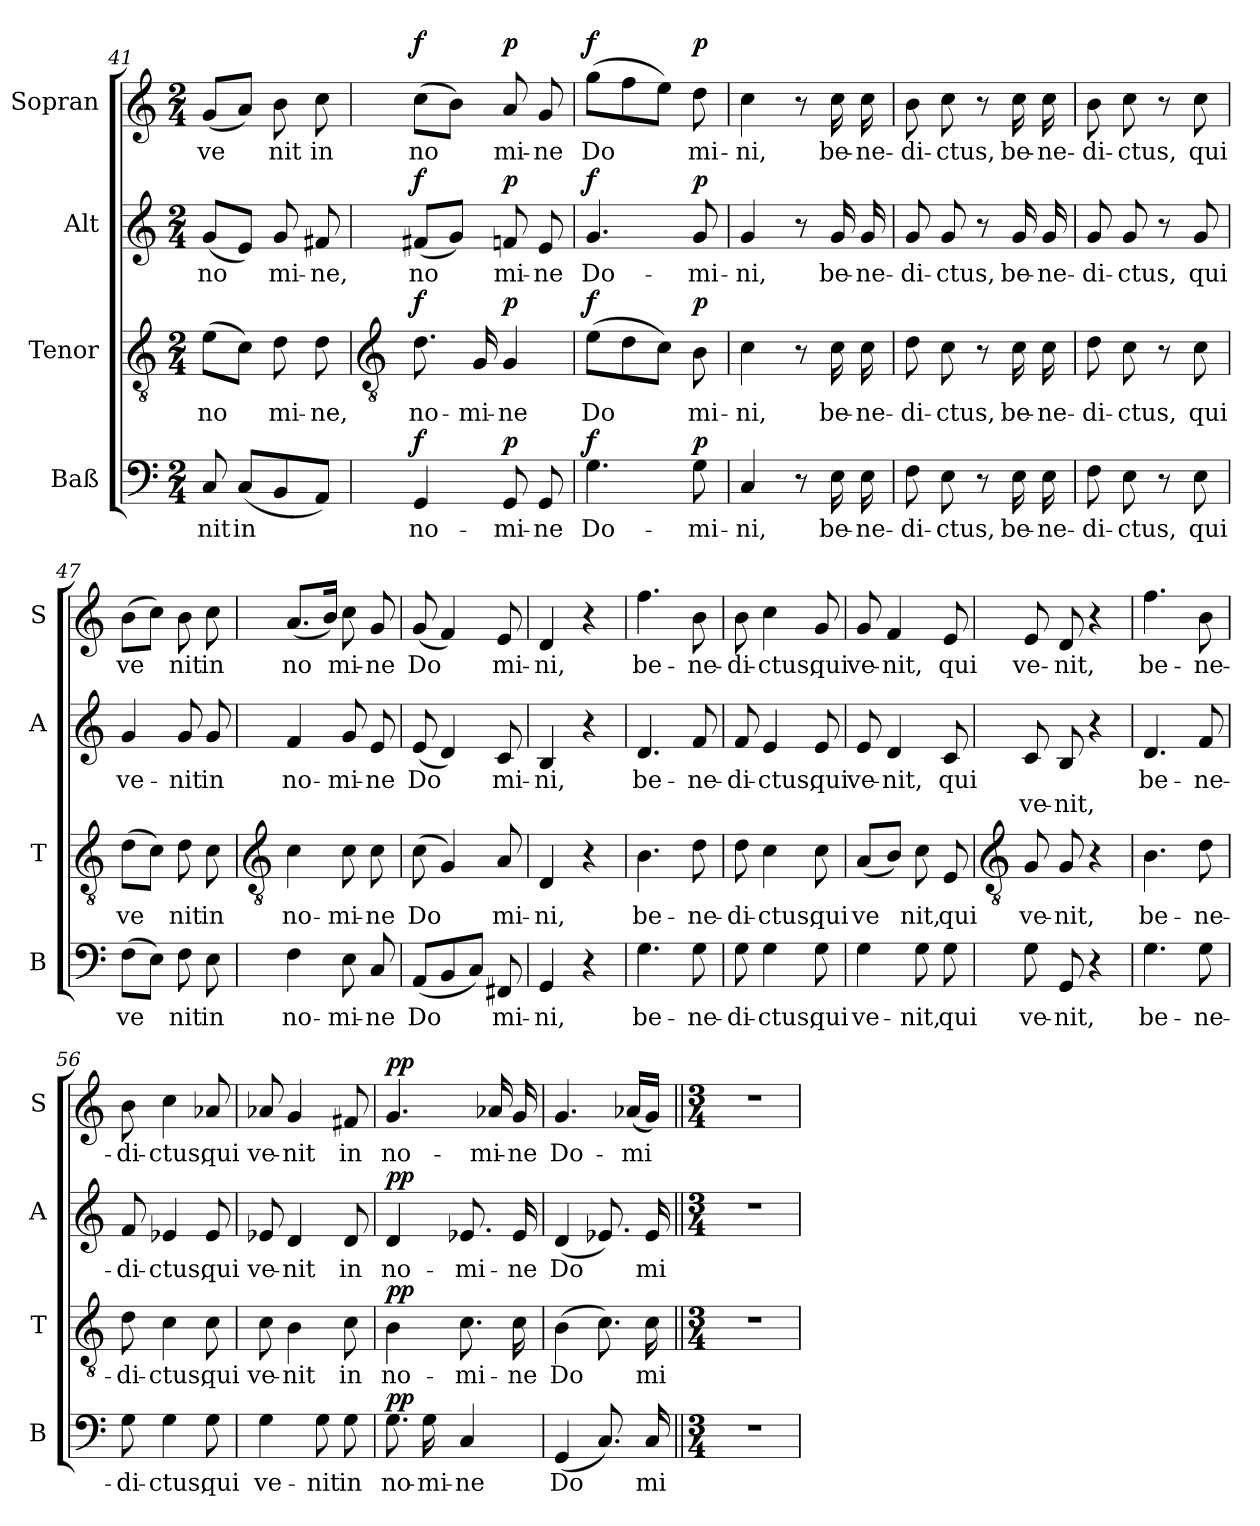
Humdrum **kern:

**kern	**text	**dynam	**kern	**text	**dynam	**kern	**text	**text	**dynam	**kern	**text	**dynam
*part4	*part4	*part4	*part3	*part3	*part3	*part2	*part2	*part2	*part2	*part1	*part1	*part1
*staff4	*staff4	*staff4	*staff3	*staff3	*staff3	*staff2	*staff2	*staff2	*staff2	*staff1	*staff1	*staff1
*I"Baß	*	*	*I"Tenor	*	*	*I"Alt	*	*	*	*I"Sopran	*	*
*I'B	*	*	*I'T	*	*	*I'A	*	*	*	*I'S	*	*
*clefF4	*	*	*clefGv2	*	*	*clefG2	*	*	*	*clefG2	*	*
*k[]	*	*	*k[]	*	*	*k[]	*	*	*	*k[]	*	*
*C:	*	*	*C:	*	*	*C:	*	*	*	*C:	*	*
*M2/4	*	*	*M2/4	*	*	*M2/4	*	*	*	*M2/4	*	*
=41	=41	=41	=41	=41	=41	=41	=41	=41	=41	=41	=41	=41
!	!LO:LY:b	!	!	!LO:LY:b	!	!	!LO:LY:b	!	!	!	!LO:LY:b	!
8C	-nit	.	(>8eL	no	.	(<8gL	no	.	.	(<8gL	ve	.
!	!LO:LY:b	!	!	!	!	!	!	!	!	!	!	!
(<8CL	in	.	8cJ)	.	.	8eJ)	.	.	.	8aJ)	.	.
!	!	!	!	!LO:LY:b	!	!	!LO:LY:b	!	!	!	!LO:LY:b	!
8BB	.	.	8d	mi-	.	8g	mi-	.	.	8b	nit	.
!	!	!	!	!LO:LY:b	!	!	!LO:LY:b	!	!	!	!LO:LY:b	!
8AAJ)	.	.	8d	-ne,	.	8f#X	-ne,	.	.	8cc	in	.
!!LO:LB:g=z
=42	=42	=42	=42	=42	=42	=42	=42	=42	=42	=42	=42	=42
*	*	*	*clefGv2	*	*	*	*	*	*	*	*	*
!	!LO:LY:b	!LO:DY:b	!	!LO:LY:b	!LO:DY:b	!	!LO:LY:b	!	!LO:DY:b	!	!LO:LY:b	!LO:DY:b
4GG	no-	f	8.d	no-	f	(<8f#XL	no	.	f	(>8ccL	no	f
.	.	.	.	.	.	8gJ)	.	.	.	8bJ)	.	.
!	!	!	!	!LO:LY:b	!	!	!	!	!	!	!	!
.	.	.	16G	-mi-	.	.	.	.	.	.	.	.
!	!LO:LY:b	!LO:DY:b	!	!LO:LY:b	!LO:DY:a	!	!LO:LY:b	!	!LO:DY:a	!	!LO:LY:b	!LO:DY:a
8GG	-mi-	p	4G	-ne	p	8fn	mi-	.	p	8a	mi-	p
!	!LO:LY:b	!	!	!	!	!	!LO:LY:b	!	!	!	!LO:LY:b	!
8GG	-ne	.	.	.	.	8e	-ne	.	.	8g	-ne	.
=43	=43	=43	=43	=43	=43	=43	=43	=43	=43	=43	=43	=43
!	!LO:LY:b	!LO:DY:b	!	!LO:LY:b	!LO:DY:b	!	!LO:LY:b	!	!LO:DY:b	!	!LO:LY:b	!LO:DY:a
4.G	Do-	f	(>8eL	Do	f	4.g	Do-	.	f	(>8ggL	Do	f
.	.	.	8d	.	.	.	.	.	.	8ff	.	.
.	.	.	8cJ)	.	.	.	.	.	.	8eeJ)	.	.
!	!LO:LY:b	!LO:DY:a	!	!LO:LY:b	!LO:DY:a	!	!LO:LY:b	!	!LO:DY:a	!	!LO:LY:b	!LO:DY:a
8G	-mi-	p	8B	mi-	p	8g	-mi-	.	p	8dd	mi-	p
=44	=44	=44	=44	=44	=44	=44	=44	=44	=44	=44	=44	=44
!	!LO:LY:b	!	!	!LO:LY:b	!	!	!LO:LY:b	!	!	!	!LO:LY:b	!
4C	-ni,	.	4c	-ni,	.	4g	-ni,	.	.	4cc	-ni,	.
8r	.	.	8r	.	.	8r	.	.	.	8r	.	.
!	!LO:LY:b	!	!	!LO:LY:b	!	!	!LO:LY:b	!	!	!	!LO:LY:b	!
16E	be-	.	16c	be-	.	16g	be-	.	.	16cc	be-	.
!	!LO:LY:b	!	!	!LO:LY:b	!	!	!LO:LY:b	!	!	!	!LO:LY:b	!
16E	-ne-	.	16c	-ne-	.	16g	-ne-	.	.	16cc	-ne-	.
=45	=45	=45	=45	=45	=45	=45	=45	=45	=45	=45	=45	=45
!	!LO:LY:b	!	!	!LO:LY:b	!	!	!LO:LY:b	!	!	!	!LO:LY:b	!
8F	-di-	.	8d	-di-	.	8g	-di-	.	.	8b	-di-	.
!	!LO:LY:b	!	!	!LO:LY:b	!	!	!LO:LY:b	!	!	!	!LO:LY:b	!
8E	-ctus,	.	8c	-ctus,	.	8g	-ctus,	.	.	8cc	-ctus,	.
8r	.	.	8r	.	.	8r	.	.	.	8r	.	.
!	!LO:LY:b	!	!	!LO:LY:b	!	!	!LO:LY:b	!	!	!	!LO:LY:b	!
16E	be-	.	16c	be-	.	16g	be-	.	.	16cc	be-	.
!	!LO:LY:b	!	!	!LO:LY:b	!	!	!LO:LY:b	!	!	!	!LO:LY:b	!
16E	-ne-	.	16c	-ne-	.	16g	-ne-	.	.	16cc	-ne-	.
=46	=46	=46	=46	=46	=46	=46	=46	=46	=46	=46	=46	=46
!	!LO:LY:b	!	!	!LO:LY:b	!	!	!LO:LY:b	!	!	!	!LO:LY:b	!
8F	-di-	.	8d	-di-	.	8g	-di-	.	.	8b	-di-	.
!	!LO:LY:b	!	!	!LO:LY:b	!	!	!LO:LY:b	!	!	!	!LO:LY:b	!
8E	-ctus,	.	8c	-ctus,	.	8g	-ctus,	.	.	8cc	-ctus,	.
8r	.	.	8r	.	.	8r	.	.	.	8r	.	.
!	!LO:LY:b	!	!	!LO:LY:b	!	!	!LO:LY:b	!	!	!	!LO:LY:b	!
8E	qui	.	8c	qui	.	8g	qui	.	.	8cc	qui	.
=47	=47	=47	=47	=47	=47	=47	=47	=47	=47	=47	=47	=47
!	!LO:LY:b	!	!	!LO:LY:b	!	!	!LO:LY:b	!	!	!	!LO:LY:b	!
(>8FL	ve	.	(>8dL	ve	.	4g	ve-	.	.	(>8bL	ve	.
8EJ)	.	.	8cJ)	.	.	.	.	.	.	8ccJ)	.	.
!	!LO:LY:b	!	!	!LO:LY:b	!	!	!LO:LY:b	!	!	!	!LO:LY:b	!
8F	nit	.	8d	nit	.	8g	-nit	.	.	8b	nit	.
!	!LO:LY:b	!	!	!LO:LY:b	!	!	!LO:LY:b	!	!	!	!LO:LY:b	!
8E	in	.	8c	in	.	8g	in	.	.	8cc	in	.
!!LO:LB:g=z
=48	=48	=48	=48	=48	=48	=48	=48	=48	=48	=48	=48	=48
*	*	*	*clefGv2	*	*	*	*	*	*	*	*	*
!	!LO:LY:b	!	!	!LO:LY:b	!	!	!LO:LY:b	!	!	!	!LO:LY:b	!
4F	no-	.	4c	no-	.	4f	no-	.	.	(<8.aL	no	.
.	.	.	.	.	.	.	.	.	.	16bJ)	.	.
!	!LO:LY:b	!	!	!LO:LY:b	!	!	!LO:LY:b	!	!	!	!LO:LY:b	!
8E	-mi-	.	8c	-mi-	.	8g	-mi-	.	.	8cc	mi-	.
!	!LO:LY:b	!	!	!LO:LY:b	!	!	!LO:LY:b	!	!	!	!LO:LY:b	!
8C	-ne	.	8c	-ne	.	8e	-ne	.	.	8g	-ne	.
=49	=49	=49	=49	=49	=49	=49	=49	=49	=49	=49	=49	=49
!	!LO:LY:b	!	!	!LO:LY:b	!	!	!LO:LY:b	!	!	!	!LO:LY:b	!
(<8AAL	Do	.	(>8c	Do	.	(<8e	Do	.	.	(<8g	Do	.
8BB	.	.	4G)	.	.	4d)	.	.	.	4f)	.	.
8CJ)	.	.	.	.	.	.	.	.	.	.	.	.
!	!LO:LY:b	!	!	!LO:LY:b	!	!	!LO:LY:b	!	!	!	!LO:LY:b	!
8FF#X	mi-	.	8A	mi-	.	8c	mi-	.	.	8e	mi-	.
=50	=50	=50	=50	=50	=50	=50	=50	=50	=50	=50	=50	=50
!	!LO:LY:b	!	!	!LO:LY:b	!	!	!LO:LY:b	!	!	!	!LO:LY:b	!
4GG	-ni,	.	4D	-ni,	.	4B	-ni,	.	.	4d	-ni,	.
4r	.	.	4r	.	.	4r	.	.	.	4r	.	.
=51	=51	=51	=51	=51	=51	=51	=51	=51	=51	=51	=51	=51
!	!LO:LY:b	!	!	!LO:LY:b	!	!	!LO:LY:b	!	!	!	!LO:LY:b	!
4.G	be-	.	4.B	be-	.	4.d	be-	.	.	4.ff	be-	.
!	!LO:LY:b	!	!	!LO:LY:b	!	!	!LO:LY:b	!	!	!	!LO:LY:b	!
8G	-ne-	.	8d	-ne-	.	8f	-ne-	.	.	8b	-ne-	.
=52	=52	=52	=52	=52	=52	=52	=52	=52	=52	=52	=52	=52
!	!LO:LY:b	!	!	!LO:LY:b	!	!	!LO:LY:b	!	!	!	!LO:LY:b	!
8G	-di-	.	8d	-di-	.	8f	-di-	.	.	8b	-di-	.
!	!LO:LY:b	!	!	!LO:LY:b	!	!	!LO:LY:b	!	!	!	!LO:LY:b	!
4G	-ctus,	.	4c	-ctus,	.	4e	-ctus,	.	.	4cc	-ctus,	.
!	!LO:LY:b	!	!	!LO:LY:b	!	!	!LO:LY:b	!	!	!	!LO:LY:b	!
8G	qui	.	8c	qui	.	8e	qui	.	.	8g	qui	.
=53	=53	=53	=53	=53	=53	=53	=53	=53	=53	=53	=53	=53
!	!LO:LY:b	!	!	!LO:LY:b	!	!	!LO:LY:b	!	!	!	!LO:LY:b	!
4G	ve-	.	(<8AL	ve	.	8e	ve-	.	.	8g	ve-	.
!	!	!	!	!	!	!	!LO:LY:b	!	!	!	!LO:LY:b	!
.	.	.	8BJ)	.	.	4d	-nit,	.	.	4f	-nit,	.
!	!LO:LY:b	!	!	!LO:LY:b	!	!	!	!	!	!	!	!
8G	-nit,	.	8c	nit,	.	.	.	.	.	.	.	.
!	!LO:LY:b	!	!	!LO:LY:b	!	!	!LO:LY:b	!	!	!	!LO:LY:b	!
8G	qui	.	8E	qui	.	8c	qui	.	.	8e	qui	.
!!LO:LB:g=z
=54	=54	=54	=54	=54	=54	=54	=54	=54	=54	=54	=54	=54
*	*	*	*clefGv2	*	*	*	*	*	*	*	*	*
!	!LO:LY:b	!	!	!LO:LY:b	!	!	!	!LO:LY:b	!	!	!LO:LY:b	!
8G	ve-	.	8G	ve-	.	8c	.	ve-	.	8e	ve-	.
!	!LO:LY:b	!	!	!LO:LY:b	!	!	!	!LO:LY:b	!	!	!LO:LY:b	!
8GG	-nit,	.	8G	-nit,	.	8B	.	-nit,	.	8d	-nit,	.
4r	.	.	4r	.	.	4r	.	.	.	4r	.	.
=55	=55	=55	=55	=55	=55	=55	=55	=55	=55	=55	=55	=55
!	!LO:LY:b	!	!	!LO:LY:b	!	!	!LO:LY:b	!	!	!	!LO:LY:b	!
4.G	be-	.	4.B	be-	.	4.d	be-	.	.	4.ff	be-	.
!	!LO:LY:b	!	!	!LO:LY:b	!	!	!LO:LY:b	!	!	!	!LO:LY:b	!
8G	-ne-	.	8d	-ne-	.	8f	-ne-	.	.	8b	-ne-	.
=56	=56	=56	=56	=56	=56	=56	=56	=56	=56	=56	=56	=56
!	!LO:LY:b	!	!	!LO:LY:b	!	!	!LO:LY:b	!	!	!	!LO:LY:b	!
8G	-di-	.	8d	-di-	.	8f	-di-	.	.	8b	-di-	.
!	!LO:LY:b	!	!	!LO:LY:b	!	!	!LO:LY:b	!	!	!	!LO:LY:b	!
4G	-ctus,	.	4c	-ctus,	.	4e-X	-ctus,	.	.	4cc	-ctus,	.
!	!LO:LY:b	!	!	!LO:LY:b	!	!	!LO:LY:b	!	!	!	!LO:LY:b	!
8G	qui	.	8c	qui	.	8e-	qui	.	.	8a-X	qui	.
=57	=57	=57	=57	=57	=57	=57	=57	=57	=57	=57	=57	=57
!	!LO:LY:b	!	!	!LO:LY:b	!	!	!LO:LY:b	!	!	!	!LO:LY:b	!
4G	ve-	.	8c	ve-	.	8e-X	ve-	.	.	8a-X	ve-	.
!	!	!	!	!LO:LY:b	!	!	!LO:LY:b	!	!	!	!LO:LY:b	!
.	.	.	4B	-nit	.	4d	-nit	.	.	4g	-nit	.
!	!LO:LY:b	!	!	!	!	!	!	!	!	!	!	!
8G	-nit	.	.	.	.	.	.	.	.	.	.	.
!	!LO:LY:b	!	!	!LO:LY:b	!	!	!LO:LY:b	!	!	!	!LO:LY:b	!
8G	in	.	8c	in	.	8d	in	.	.	8f#X	in	.
=58	=58	=58	=58	=58	=58	=58	=58	=58	=58	=58	=58	=58
!	!LO:LY:b	!LO:DY:a	!	!LO:LY:b	!LO:DY:a	!	!LO:LY:b	!	!LO:DY:a	!	!LO:LY:b	!LO:DY:a
8.G	no-	pp	4B	no-	pp	4d	no-	.	pp	4.g	no-	pp
!	!LO:LY:b	!	!	!	!	!	!	!	!	!	!	!
16G	-mi-	.	.	.	.	.	.	.	.	.	.	.
!	!LO:LY:b	!	!	!LO:LY:b	!	!	!LO:LY:b	!	!	!	!	!
4C	-ne	.	8.c	-mi-	.	8.e-X	-mi-	.	.	.	.	.
!	!	!	!	!	!	!	!	!	!	!	!LO:LY:b	!
.	.	.	.	.	.	.	.	.	.	16a-X	-mi-	.
!	!	!	!	!LO:LY:b	!	!	!LO:LY:b	!	!	!	!LO:LY:b	!
.	.	.	16c	-ne	.	16e-	-ne	.	.	16g	-ne	.
=59	=59	=59	=59	=59	=59	=59	=59	=59	=59	=59	=59	=59
!	!LO:LY:b	!	!	!LO:LY:b	!	!	!LO:LY:b	!	!	!	!LO:LY:b	!
(<4GG	Do	.	(>4B	Do	.	(<4d	Do	.	.	4.g	Do-	.
8.C)	.	.	8.c)	.	.	8.e-X)	.	.	.	.	.	.
!	!	!	!	!	!	!	!	!	!	!	!LO:LY:b	!
.	.	.	.	.	.	.	.	.	.	(<16a-XLL	-mi	.
!	!LO:LY:b	!	!	!LO:LY:b	!	!	!LO:LY:b	!	!	!	!	!
16C	mi-	.	16c	mi-	.	16e-	mi-	.	.	16gJJ)	.	.
=60||	=60||	=60||	=60||	=60||	=60||	=60||	=60||	=60||	=60||	=60||	=60||	=60||
*M3/4	*	*	*M3/4	*	*	*M3/4	*	*	*	*M3/4	*	*
2.r	.	.	2.r	.	.	2.r	.	.	.	2.r	.	.
=	=	=	=	=	=	=	=	=	=	=	=	=
*-	*-	*-	*-	*-	*-	*-	*-	*-	*-	*-	*-	*-
